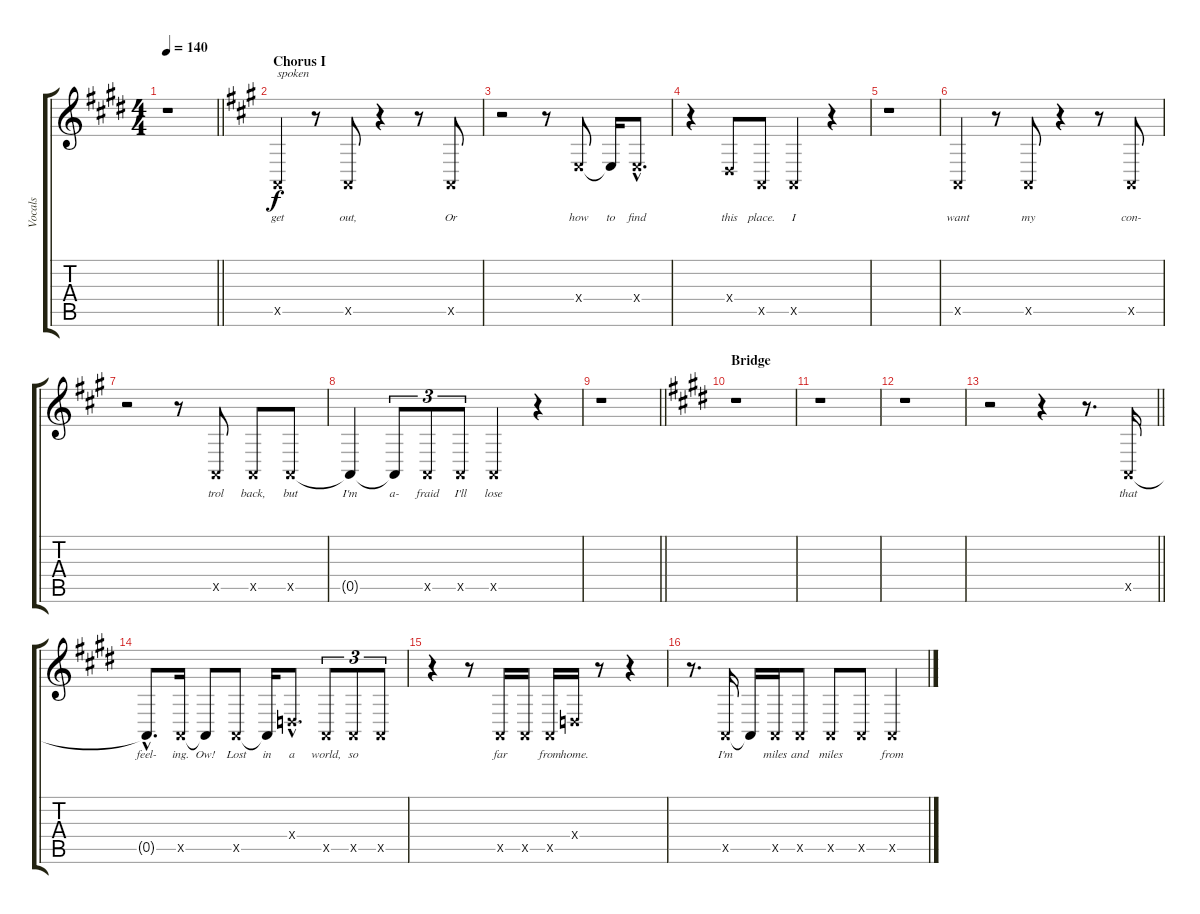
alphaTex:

\track ("Vocals" "Vocals") {instrument lead6voice}
\staff {score tabs}
\tuning (E4 B3 G3 D3 A2 E2) {hide}
\ts (4 4)
\tempo 140
\clef g2
\barLineRight lightlight
\ks e
r.1{dy f} |
\section ("" "Chorus I")
\ks a
0.5{x}.4{txt "spoken" lyrics (0 "get") lyrics (1 "") lyrics (2 "") lyrics (3 "") lyrics (4 "")} r.8 0.5{x}.8{lyrics (0 "out,") lyrics (1 "") lyrics (2 "") lyrics (3 "") lyrics (4 "")} r.4 r.8 0.5{x}.8{lyrics (0 "Or") lyrics (1 "") lyrics (2 "") lyrics (3 "") lyrics (4 "")} |
r.2 r.8 2.4{x}.8{lyrics (0 "how") lyrics (1 "") lyrics (2 "") lyrics (3 "") lyrics (4 "")} 2.4{t}.16{lyrics (0 "to") lyrics (1 "") lyrics (2 "") lyrics (3 "") lyrics (4 "")} 2.4{hac x}.8{d lyrics (0 "find") lyrics (1 "") lyrics (2 "") lyrics (3 "") lyrics (4 "")} |
r.4 0.4{x}.8{lyrics (0 "this") lyrics (1 "") lyrics (2 "") lyrics (3 "") lyrics (4 "")} 0.5{x}.8{lyrics (0 "place.") lyrics (1 "") lyrics (2 "") lyrics (3 "") lyrics (4 "")} 0.5{x}.4{lyrics (0 "I") lyrics (1 "") lyrics (2 "") lyrics (3 "") lyrics (4 "")} r.4 |
r.1 |
0.5{x}.4{lyrics (0 "want") lyrics (1 "") lyrics (2 "") lyrics (3 "") lyrics (4 "")} r.8 0.5{x}.8{lyrics (0 "my") lyrics (1 "") lyrics (2 "") lyrics (3 "") lyrics (4 "")} r.4 r.8 0.5{x}.8{lyrics (0 "con-") lyrics (1 "") lyrics (2 "") lyrics (3 "") lyrics (4 "")} |
r.2 r.8 0.5{x}.8{lyrics (0 "trol") lyrics (1 "") lyrics (2 "") lyrics (3 "") lyrics (4 "")} 0.5{x}.8{lyrics (0 "back,") lyrics (1 "") lyrics (2 "") lyrics (3 "") lyrics (4 "")} 0.5{x}.8{lyrics (0 "but") lyrics (1 "") lyrics (2 "") lyrics (3 "") lyrics (4 "")} |
0.5{t}.4{lyrics (0 "I'm") lyrics (1 "") lyrics (2 "") lyrics (3 "") lyrics (4 "")} 0.5{t}.8{tu (3 2) lyrics (0 "a-") lyrics (1 "") lyrics (2 "") lyrics (3 "") lyrics (4 "")} 0.5{x}.8{tu (3 2) lyrics (0 "fraid") lyrics (1 "") lyrics (2 "") lyrics (3 "") lyrics (4 "")} 0.5{x}.8{tu (3 2) lyrics (0 "I'll") lyrics (1 "") lyrics (2 "") lyrics (3 "") lyrics (4 "")} 0.5{x}.4{lyrics (0 "lose") lyrics (1 "") lyrics (2 "") lyrics (3 "") lyrics (4 "")} r.4 |
\barLineRight lightlight
r.1 |
\section ("" "Bridge")
\ks e
r.1 |
r.1 |
r.1 |
\barLineRight lightlight
r.2 r.4 r.8{d} 0.5{x}.16{lyrics (0 "that") lyrics (1 "") lyrics (2 "") lyrics (3 "") lyrics (4 "")} |
0.5{hac t}.8{d lyrics (0 "feel-") lyrics (1 "") lyrics (2 "") lyrics (3 "") lyrics (4 "")} 0.5{x}.16{lyrics (0 "ing.") lyrics (1 "") lyrics (2 "") lyrics (3 "") lyrics (4 "")} 0.5{t}.8{lyrics (0 "Ow!") lyrics (1 "") lyrics (2 "") lyrics (3 "") lyrics (4 "")} 0.5{x}.8{lyrics (0 "Lost") lyrics (1 "") lyrics (2 "") lyrics (3 "") lyrics (4 "")} 0.5{t}.16{lyrics (0 "in") lyrics (1 "") lyrics (2 "") lyrics (3 "") lyrics (4 "")} 0.4{hac x}.8{d lyrics (0 "a") lyrics (1 "") lyrics (2 "") lyrics (3 "") lyrics (4 "")} 0.5{x}.8{tu (3 2) lyrics (0 "world,") lyrics (1 "") lyrics (2 "") lyrics (3 "") lyrics (4 "")} 0.5{x}.8{tu (3 2) lyrics (0 "so") lyrics (1 "") lyrics (2 "") lyrics (3 "") lyrics (4 "")} 0.5{x}.8{tu (3 2) lyrics (0 "") lyrics (1 "") lyrics (2 "") lyrics (3 "") lyrics (4 "")} |
r.4 r.8 0.5{x}.16{lyrics (0 "far") lyrics (1 "") lyrics (2 "") lyrics (3 "") lyrics (4 "")} 0.5{x}.16{lyrics (0 "") lyrics (1 "") lyrics (2 "") lyrics (3 "") lyrics (4 "")} 0.5{x}.16{lyrics (0 "from") lyrics (1 "") lyrics (2 "") lyrics (3 "") lyrics (4 "")} 0.4{x}.16{lyrics (0 "home.") lyrics (1 "") lyrics (2 "") lyrics (3 "") lyrics (4 "")} r.8 r.4 |
r.8{d} 0.5{x}.16{lyrics (0 "I'm") lyrics (1 "") lyrics (2 "") lyrics (3 "") lyrics (4 "")} 0.5{t}.16{lyrics (0 "") lyrics (1 "") lyrics (2 "") lyrics (3 "") lyrics (4 "")} 0.5{x}.16{lyrics (0 "miles") lyrics (1 "") lyrics (2 "") lyrics (3 "") lyrics (4 "")} 0.5{x}.8{lyrics (0 "and") lyrics (1 "") lyrics (2 "") lyrics (3 "") lyrics (4 "")} 0.5{x}.8{lyrics (0 "miles") lyrics (1 "") lyrics (2 "") lyrics (3 "") lyrics (4 "")} 0.5{x}.8{lyrics (0 "") lyrics (1 "") lyrics (2 "") lyrics (3 "") lyrics (4 "")} 0.5{x}.4{lyrics (0 "from") lyrics (1 "") lyrics (2 "") lyrics (3 "") lyrics (4 "")}
